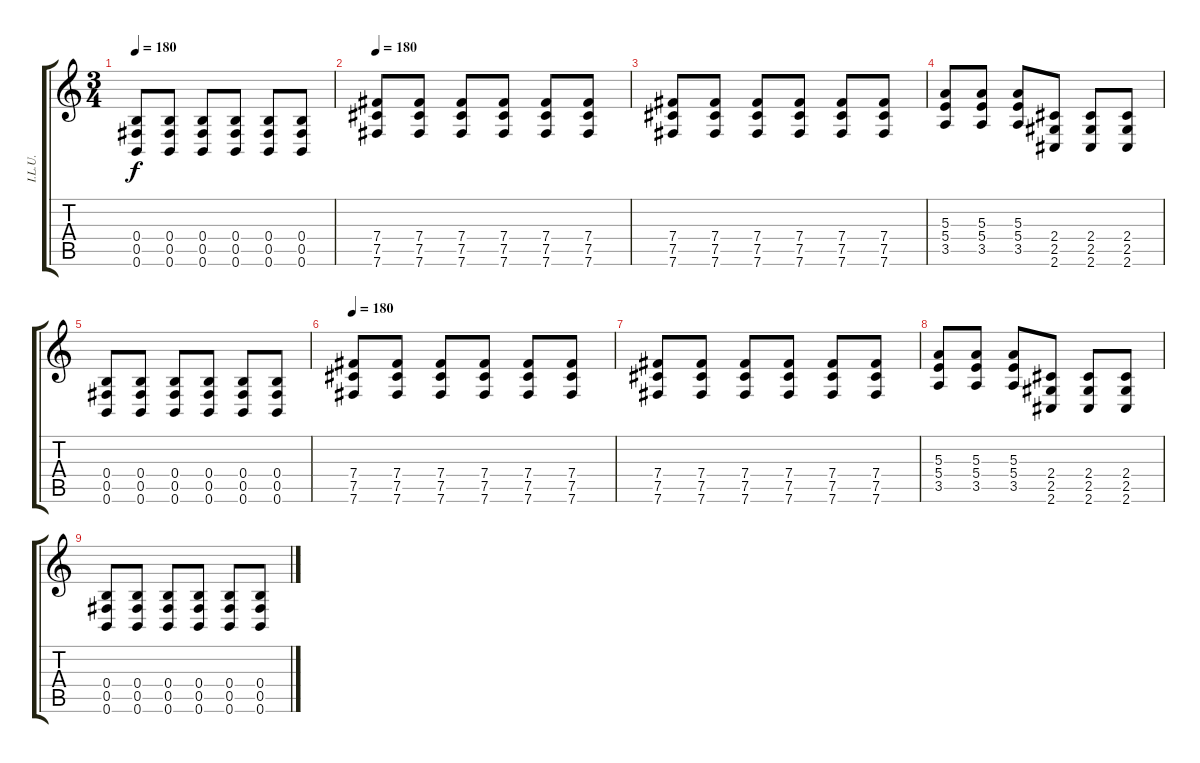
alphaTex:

\track ("I.L.U." "I.L.U.") {instrument distortionguitar}
\staff {score tabs}
\tuning (Db4 Ab3 E3 B2 Gb2 B1) {hide}
\ts (3 4)
\tempo 180
\clef g2
\ks c
(0.4 0.5 0.6).8{dy f} (0.4 0.5 0.6).8 (0.4 0.5 0.6).8 (0.4 0.5 0.6).8 (0.4 0.5 0.6).8 (0.4 0.5 0.6).8 |
\tempo 180
(7.4 7.5 7.6).8 (7.4 7.5 7.6).8 (7.4 7.5 7.6).8 (7.4 7.5 7.6).8 (7.4 7.5 7.6).8 (7.4 7.5 7.6).8 |
(7.4 7.5 7.6).8 (7.4 7.5 7.6).8 (7.4 7.5 7.6).8 (7.4 7.5 7.6).8 (7.4 7.5 7.6).8 (7.4 7.5 7.6).8 |
(5.3 5.4 3.5).8 (5.3 5.4 3.5).8 (5.3 5.4 3.5).8 (2.4 2.5 2.6).8 (2.4 2.5 2.6).8 (2.4 2.5 2.6).8 |
(0.4 0.5 0.6).8 (0.4 0.5 0.6).8 (0.4 0.5 0.6).8 (0.4 0.5 0.6).8 (0.4 0.5 0.6).8 (0.4 0.5 0.6).8 |
\tempo 180
(7.4 7.5 7.6).8 (7.4 7.5 7.6).8 (7.4 7.5 7.6).8 (7.4 7.5 7.6).8 (7.4 7.5 7.6).8 (7.4 7.5 7.6).8 |
(7.4 7.5 7.6).8 (7.4 7.5 7.6).8 (7.4 7.5 7.6).8 (7.4 7.5 7.6).8 (7.4 7.5 7.6).8 (7.4 7.5 7.6).8 |
(5.3 5.4 3.5).8 (5.3 5.4 3.5).8 (5.3 5.4 3.5).8 (2.4 2.5 2.6).8 (2.4 2.5 2.6).8 (2.4 2.5 2.6).8 |
(0.4 0.5 0.6).8 (0.4 0.5 0.6).8 (0.4 0.5 0.6).8 (0.4 0.5 0.6).8 (0.4 0.5 0.6).8 (0.4 0.5 0.6).8
